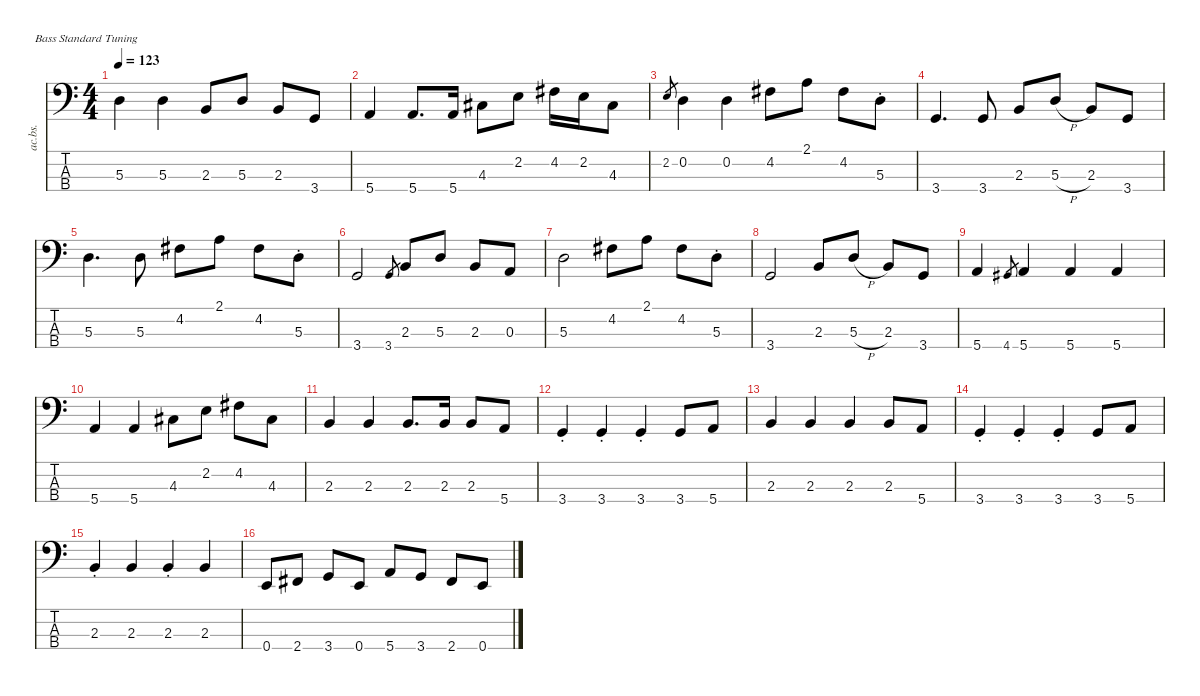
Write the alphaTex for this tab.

\defaultSystemsLayout 4
\hideDynamics
\bracketExtendMode nobrackets
\track ("Acoustic Bass" "ac.bs.") {instrument acousticbass}
\staff {score tabs}
\tuning (G2 D2 A1 E1)
\ts (4 4)
\tempo 123
\clef f4
\ks c
5.3.4{dy mf beam Down} 5.3.4{beam Down} 2.3.8{beam Up} 5.3.8{beam Up} 2.3.8{beam Up} 3.4.8{beam Up} |
5.4.4{beam Up} 5.4.8{d beam Up} 5.4.16{beam Up} 4.3{acc #}.8{beam Down} 2.2.8{beam Down} 4.2{acc #}.16{beam Down} 2.2.16{beam Down} 4.3{acc #}.8{beam Down} |
2.2.8{gr beam Up} 0.2.4{beam Down} 0.2.4{beam Down} 4.2{acc #}.8{beam Down} 2.1.8{beam Down} 4.2{acc #}.8{beam Down} 5.3{st}.8{beam Down} |
3.4.4{d beam Up} 3.4.8{beam Up} 2.3.8{beam Up} 5.3{h}.8{beam Up} 2.3.8{beam Up} 3.4.8{beam Up} |
5.3.4{d beam Down} 5.3.8{beam Down} 4.2{acc #}.8{beam Down} 2.1.8{beam Down} 4.2{acc #}.8{beam Down} 5.3{st}.8{beam Down} |
3.4.2{beam Up} 3.4.8{gr beam Up} 2.3.8{beam Up} 5.3.8{beam Up} 2.3.8{beam Up} 0.3.8{beam Up} |
5.3.2{beam Down} 4.2{acc #}.8{beam Down} 2.1.8{beam Down} 4.2{acc #}.8{beam Down} 5.3{st}.8{beam Down} |
3.4.2{beam Up} 2.3.8{beam Up} 5.3{h}.8{beam Up} 2.3.8{beam Up} 3.4.8{beam Up} |
5.4.4{beam Up} 4.4{acc #}.8{gr beam Up} 5.4.4{beam Up} 5.4.4{beam Up} 5.4.4{beam Up} |
5.4.4{beam Up} 5.4.4{beam Up} 4.3{acc #}.8{beam Down} 2.2.8{beam Down} 4.2{acc #}.8{beam Down} 4.3{acc #}.8{beam Down} |
2.3.4{beam Up} 2.3.4{beam Up} 2.3.8{d beam Up} 2.3.16{beam Up} 2.3.8{beam Up} 5.4.8{beam Up} |
3.4{st}.4{beam Up} 3.4{st}.4{beam Up} 3.4{st}.4{beam Up} 3.4.8{beam Up} 5.4.8{beam Up} |
2.3.4{beam Up} 2.3.4{beam Up} 2.3.4{beam Up} 2.3.8{beam Up} 5.4.8{beam Up} |
3.4{st}.4{beam Up} 3.4{st}.4{beam Up} 3.4{st}.4{beam Up} 3.4.8{beam Up} 5.4.8{beam Up} |
2.3{st}.4{beam Up} 2.3.4{beam Up} 2.3{st}.4{beam Up} 2.3.4{beam Up} |
0.4.8{beam Up} 2.4{acc #}.8{beam Up} 3.4.8{beam Up} 0.4.8{beam Up} 5.4.8{beam Up} 3.4.8{beam Up} 2.4{acc #}.8{beam Up} 0.4.8{beam Up}
